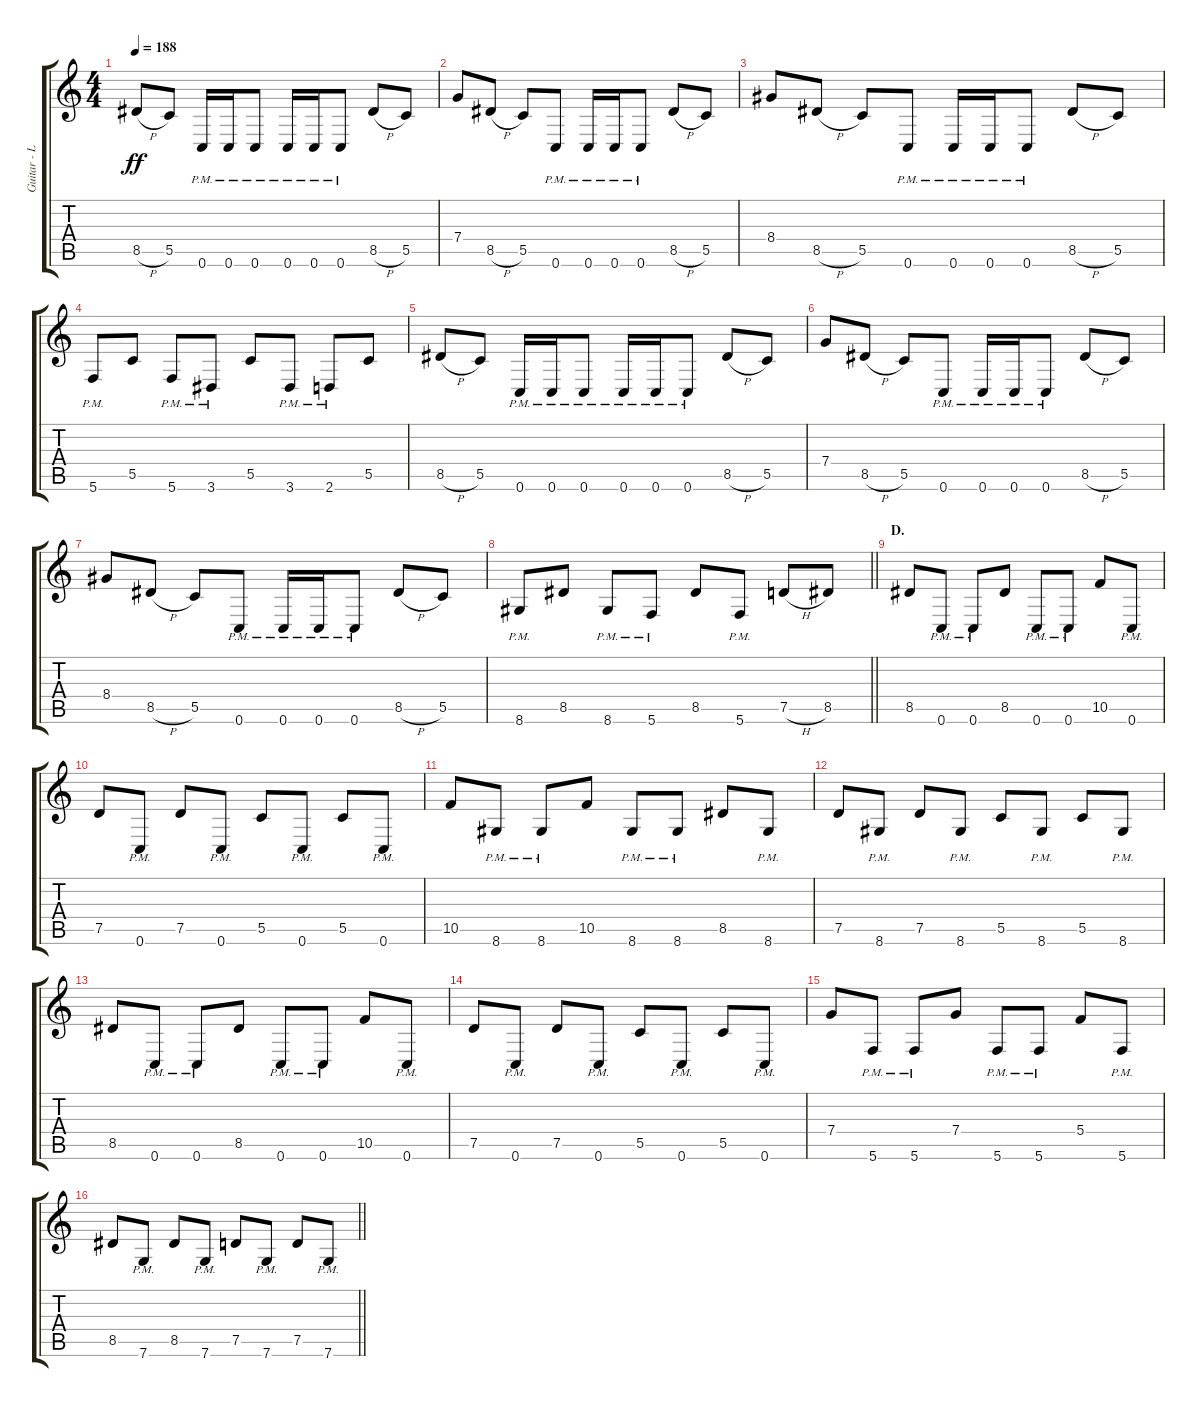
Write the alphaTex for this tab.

\track ("Guitar - Left" "Guitar - L") {instrument distortionguitar}
\staff {score tabs}
\tuning (D4 A3 F3 C3 G2 C2) {hide}
\ts (4 4)
\tempo 188
\clef g2
\ks c
8.5{h}.8{dy ff} 5.5.8 0.6{pm}.16 0.6{pm}.16 0.6{pm}.8 0.6{pm}.16 0.6{pm}.16 0.6{pm}.8 8.5{h}.8 5.5.8 |
7.4.8 8.5{h}.8 5.5.8 0.6{pm}.8 0.6{pm}.16 0.6{pm}.16 0.6{pm}.8 8.5{h}.8 5.5.8 |
8.4.8 8.5{h}.8 5.5.8 0.6{pm}.8 0.6{pm}.16 0.6{pm}.16 0.6{pm}.8 8.5{h}.8 5.5.8 |
5.6{pm}.8 5.5.8 5.6{pm}.8 3.6{pm}.8 5.5.8 3.6{pm}.8 2.6{pm}.8 5.5.8 |
8.5{h}.8 5.5.8 0.6{pm}.16 0.6{pm}.16 0.6{pm}.8 0.6{pm}.16 0.6{pm}.16 0.6{pm}.8 8.5{h}.8 5.5.8 |
7.4.8 8.5{h}.8 5.5.8 0.6{pm}.8 0.6{pm}.16 0.6{pm}.16 0.6{pm}.8 8.5{h}.8 5.5.8 |
8.4.8 8.5{h}.8 5.5.8 0.6{pm}.8 0.6{pm}.16 0.6{pm}.16 0.6{pm}.8 8.5{h}.8 5.5.8 |
\barLineRight lightlight
8.6{pm}.8 8.5.8 8.6{pm}.8 5.6{pm}.8 8.5.8 5.6{pm}.8 7.5{h}.8 8.5.8 |
\section ("" "D.")
8.5.8 0.6{pm}.8 0.6{pm}.8 8.5.8 0.6{pm}.8 0.6{pm}.8 10.5.8 0.6{pm}.8 |
7.5.8 0.6{pm}.8 7.5.8 0.6{pm}.8 5.5.8 0.6{pm}.8 5.5.8 0.6{pm}.8 |
10.5.8 8.6{pm}.8 8.6{pm}.8 10.5.8 8.6{pm}.8 8.6{pm}.8 8.5.8 8.6{pm}.8 |
7.5.8 8.6{pm}.8 7.5.8 8.6{pm}.8 5.5.8 8.6{pm}.8 5.5.8 8.6{pm}.8 |
8.5.8 0.6{pm}.8 0.6{pm}.8 8.5.8 0.6{pm}.8 0.6{pm}.8 10.5.8 0.6{pm}.8 |
7.5.8 0.6{pm}.8 7.5.8 0.6{pm}.8 5.5.8 0.6{pm}.8 5.5.8 0.6{pm}.8 |
7.4.8 5.6{pm}.8 5.6{pm}.8 7.4.8 5.6{pm}.8 5.6{pm}.8 5.4.8 5.6{pm}.8 |
\barLineRight lightlight
8.5.8 7.6{pm}.8 8.5.8 7.6{pm}.8 7.5.8 7.6{pm}.8 7.5.8 7.6{pm}.8
